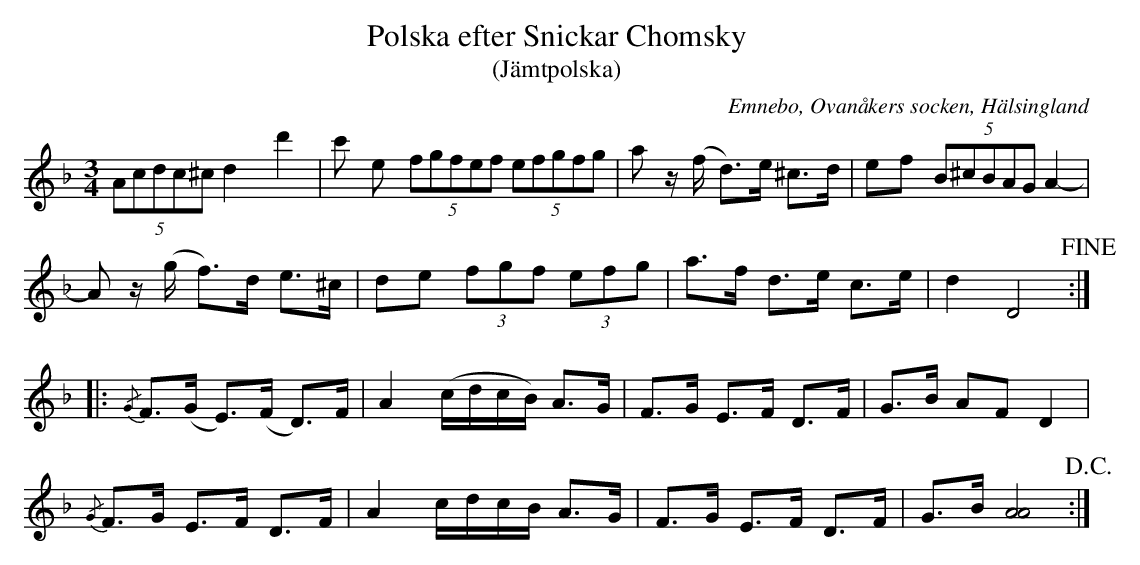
X:1
T: Polska efter Snickar Chomsky
T: (Jämtpolska)
O: Emnebo, Ovanåkers socken, Hälsingland
M: 3/4
L: 1/16
K: Dm
(5:2A2c2d2c2^c2 d4 d'4 |c'2 e2 (5:2f2g2f2e2f2 (5:2e2f2g2f2g2 | a2 z(f d2)>e2 ^c2>d2 | e2f2 (5:2B2^c2B2A2G2 A4- |
A2 z(g f2)>d2     e2>^c2 | d2e2 (3f2g2f2 (3e2f2g2 | a2>f2 d2>e2 c2>e2 | d4   D8 !fine! ::
{/G}F2>(G2 E2>)(F2 D2>)F2 | A4 (cdcB) A2>G2 | F2>G2 E2>F2 D2>F2 | G2>B2 A2F2  D4      |
{/G}F2>G2  E2>F2   D2>F2  | A4  cdcB  A2>G2 | F2>G2 E2>F2 D2>F2 | G2>B2 [AA]8 !D.C.! :|
